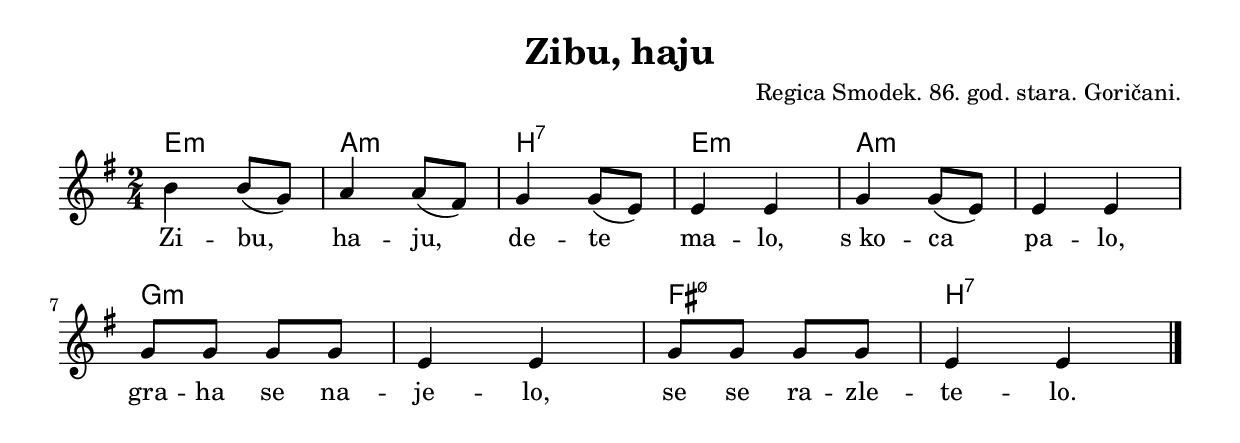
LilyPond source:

\version "2.24.1"
\include "deutsch.ly"

\header {
  title = "Zibu, haju"
  %subtitle = "II."
  composer = "Regica Smodek. 86. god. stara. Goričani."
}

\paper {
  #(set-paper-size "a4")
  indent = 0
  top-margin = 10
  markup-system-spacing = #'((basic-distance . 0.1) (padding . 2))
  system-system-spacing = #'((basic-distance . 0.1) (padding . 3))
  %annotate-spacing = ##t
}

global = {
  \key a \major
  \numericTimeSignature
  \time 2/4
}

chordNames = \chordmode {
  \global
  % Chords follow here.
  \set chordChanges = ##t
  \semiGermanChords
  e2:m a:m h:7 e:m
  a1:m
  g1:m
  fis2:m7.5-
  h2:7

}

melody = \relative c'' {
  \global
  % Music follows here.
  cis4 cis8( a) |
  h4 h8( gis) |
  a4 a8( fis) |
  fis4 fis |
  a4 a8( fis) |
  fis4 fis | \break
  a8 a a a |
  fis4 fis |
  a8 a a a |
  fis4 fis |
  \bar "|."
}

verse = \lyricmode {
  % Lyrics follow here.
  Zi -- bu, ha -- ju,
  de -- te ma -- lo,
  "s ko" -- ca pa -- lo,
  gra -- ha se na -- je -- lo,
  se se ra -- zle -- te -- lo.
}

\score {
  <<
    \new ChordNames \chordNames
    \new Staff { \transpose a g { \melody }}
    \addlyrics { \verse }
  >>
  \layout { }
}
